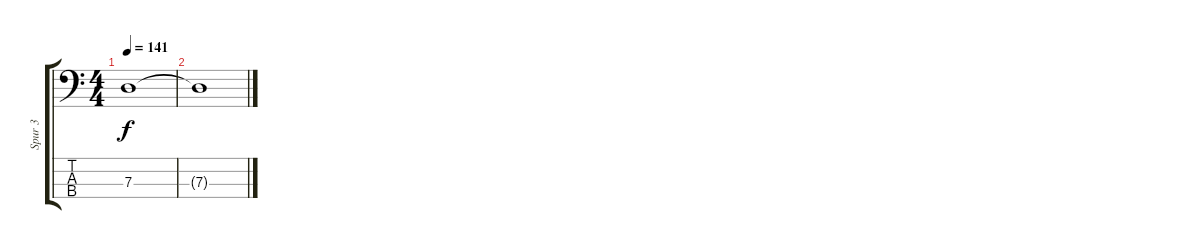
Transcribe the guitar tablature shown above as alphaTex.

\track ("Spur 3" "Spur 3") {instrument electricbassfinger}
\staff {score tabs}
\tuning (F2 C2 G1 C1) {hide}
\ts (4 4)
\tempo 141
\clef f4
\ks c
7.3{t}.1{dy f} |
7.3{t}.1
